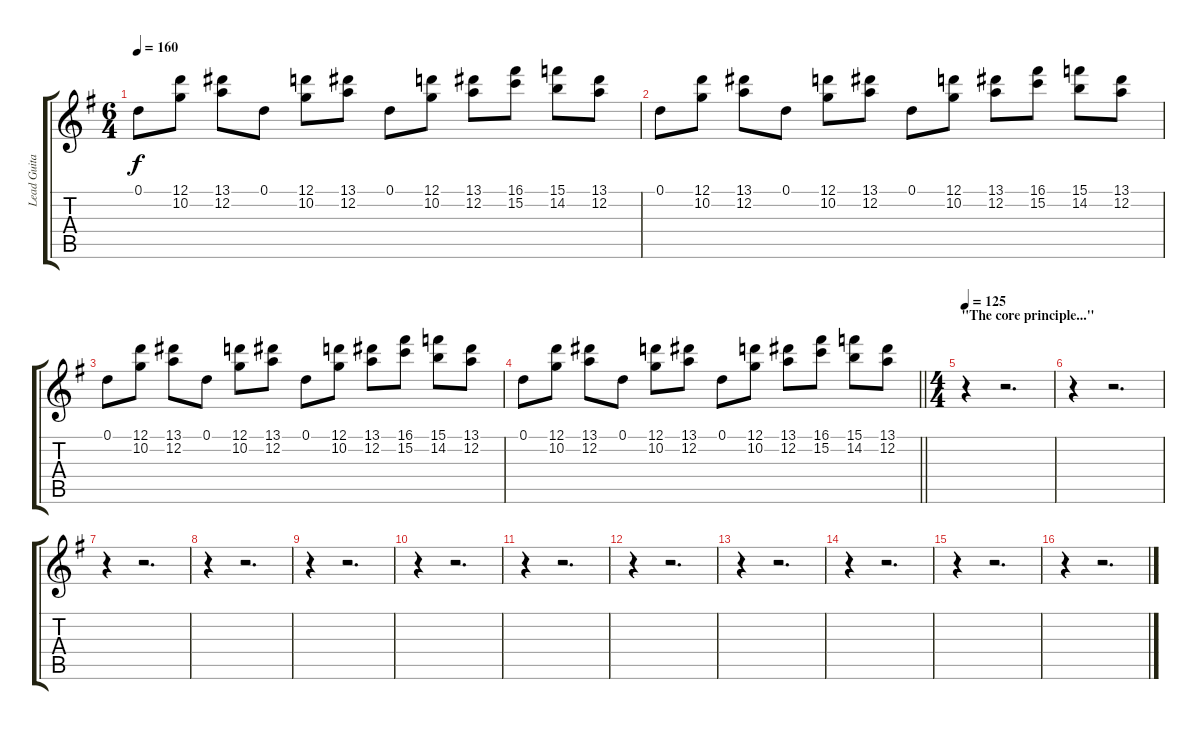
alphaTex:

\track ("Lead Guitars" "Lead Guita") {instrument distortionguitar}
\staff {score tabs}
\tuning (D4 A3 F3 C3 G2 D2) {hide}
\ts (6 4)
\tempo 160
\clef g2
\ks g
0.1.8{dy f} (12.1 10.2).8 (13.1 12.2).8 0.1.8 (12.1 10.2).8 (13.1 12.2).8 0.1.8 (12.1 10.2).8 (13.1 12.2).8 (16.1 15.2).8 (15.1 14.2).8 (13.1 12.2).8 |
0.1.8 (12.1 10.2).8 (13.1 12.2).8 0.1.8 (12.1 10.2).8 (13.1 12.2).8 0.1.8 (12.1 10.2).8 (13.1 12.2).8 (16.1 15.2).8 (15.1 14.2).8 (13.1 12.2).8 |
0.1.8 (12.1 10.2).8 (13.1 12.2).8 0.1.8 (12.1 10.2).8 (13.1 12.2).8 0.1.8 (12.1 10.2).8 (13.1 12.2).8 (16.1 15.2).8 (15.1 14.2).8 (13.1 12.2).8 |
\barLineRight lightlight
0.1.8 (12.1 10.2).8 (13.1 12.2).8 0.1.8 (12.1 10.2).8 (13.1 12.2).8 0.1.8 (12.1 10.2).8 (13.1 12.2).8 (16.1 15.2).8 (15.1 14.2).8 (13.1 12.2).8 |
\ts (4 4)
\section ("" "\"The core principle...\"")
\tempo 125
r.4 r.2{d} |
r.4 r.2{d} |
r.4 r.2{d} |
r.4 r.2{d} |
r.4 r.2{d} |
r.4 r.2{d} |
r.4 r.2{d} |
r.4 r.2{d} |
r.4 r.2{d} |
r.4 r.2{d} |
r.4 r.2{d} |
r.4 r.2{d}
